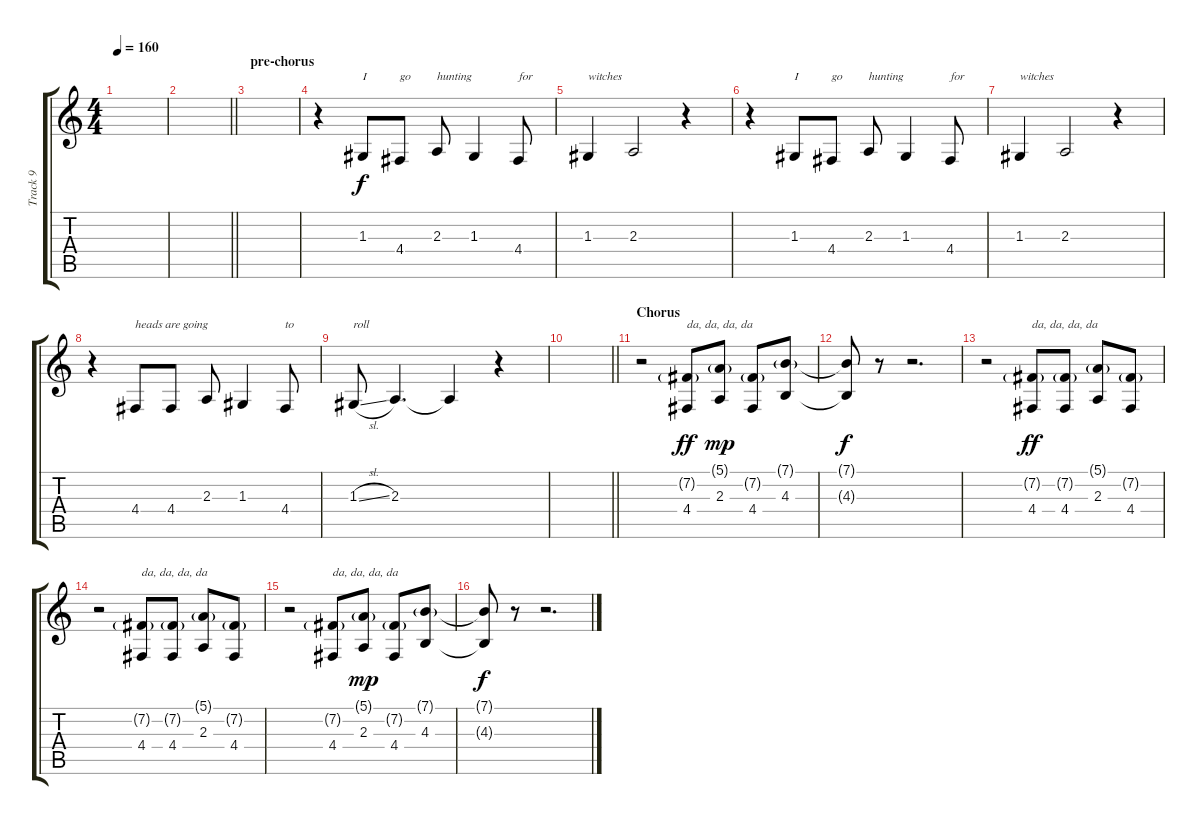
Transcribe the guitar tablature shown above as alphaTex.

\track ("Track 9" "Track 9") {instrument altosax}
\staff {score tabs}
\tuning (E4 B3 G3 D3 A2 E2) {hide}
\ts (4 4)
\tempo 160
\clef g2
\ks c
|
\barLineRight lightlight
|
\section ("" "pre-chorus")
|
r.4 1.3.8{txt "I"} 4.4.8{txt "go"} 2.3.8{txt "hunting"} 1.3.4 4.4.8{txt "for"} |
1.3.4{txt "witches"} 2.3.2 r.4 |
r.4 1.3.8{txt "I"} 4.4.8{txt "go"} 2.3.8{txt "hunting"} 1.3.4 4.4.8{txt "for"} |
1.3.4{txt "witches"} 2.3.2 r.4 |
r.4 4.4.8{txt "heads are going "} 4.4.8 2.3.8 1.3.4 4.4.8{txt "to"} |
1.3{sl}.8{txt "roll"} 2.3.4{d} 2.3{t}.4 r.4 |
\barLineRight lightlight
|
\section ("" "Chorus")
r.2 (7.2{g} 4.4).8{txt "da, da, da, da" dy ff} (5.1{g} 2.3).8{dy mp} (7.2{g} 4.4).8 (7.1{g} 4.3).8 |
(7.1{t} 4.3{t}).8{dy f} r.8 r.2{d} |
r.2 (7.2{g} 4.4).8{txt "da, da, da, da" dy ff} (7.2{g} 4.4).8 (5.1{g} 2.3).8 (7.2{g} 4.4).8 |
r.2 (7.2{g} 4.4).8{txt "da, da, da, da"} (7.2{g} 4.4).8 (5.1{g} 2.3).8 (7.2{g} 4.4).8 |
r.2 (7.2{g} 4.4).8{txt "da, da, da, da"} (5.1{g} 2.3).8{dy mp} (7.2{g} 4.4).8 (7.1{g} 4.3).8 |
(7.1{t} 4.3{t}).8{dy f} r.8 r.2{d}
